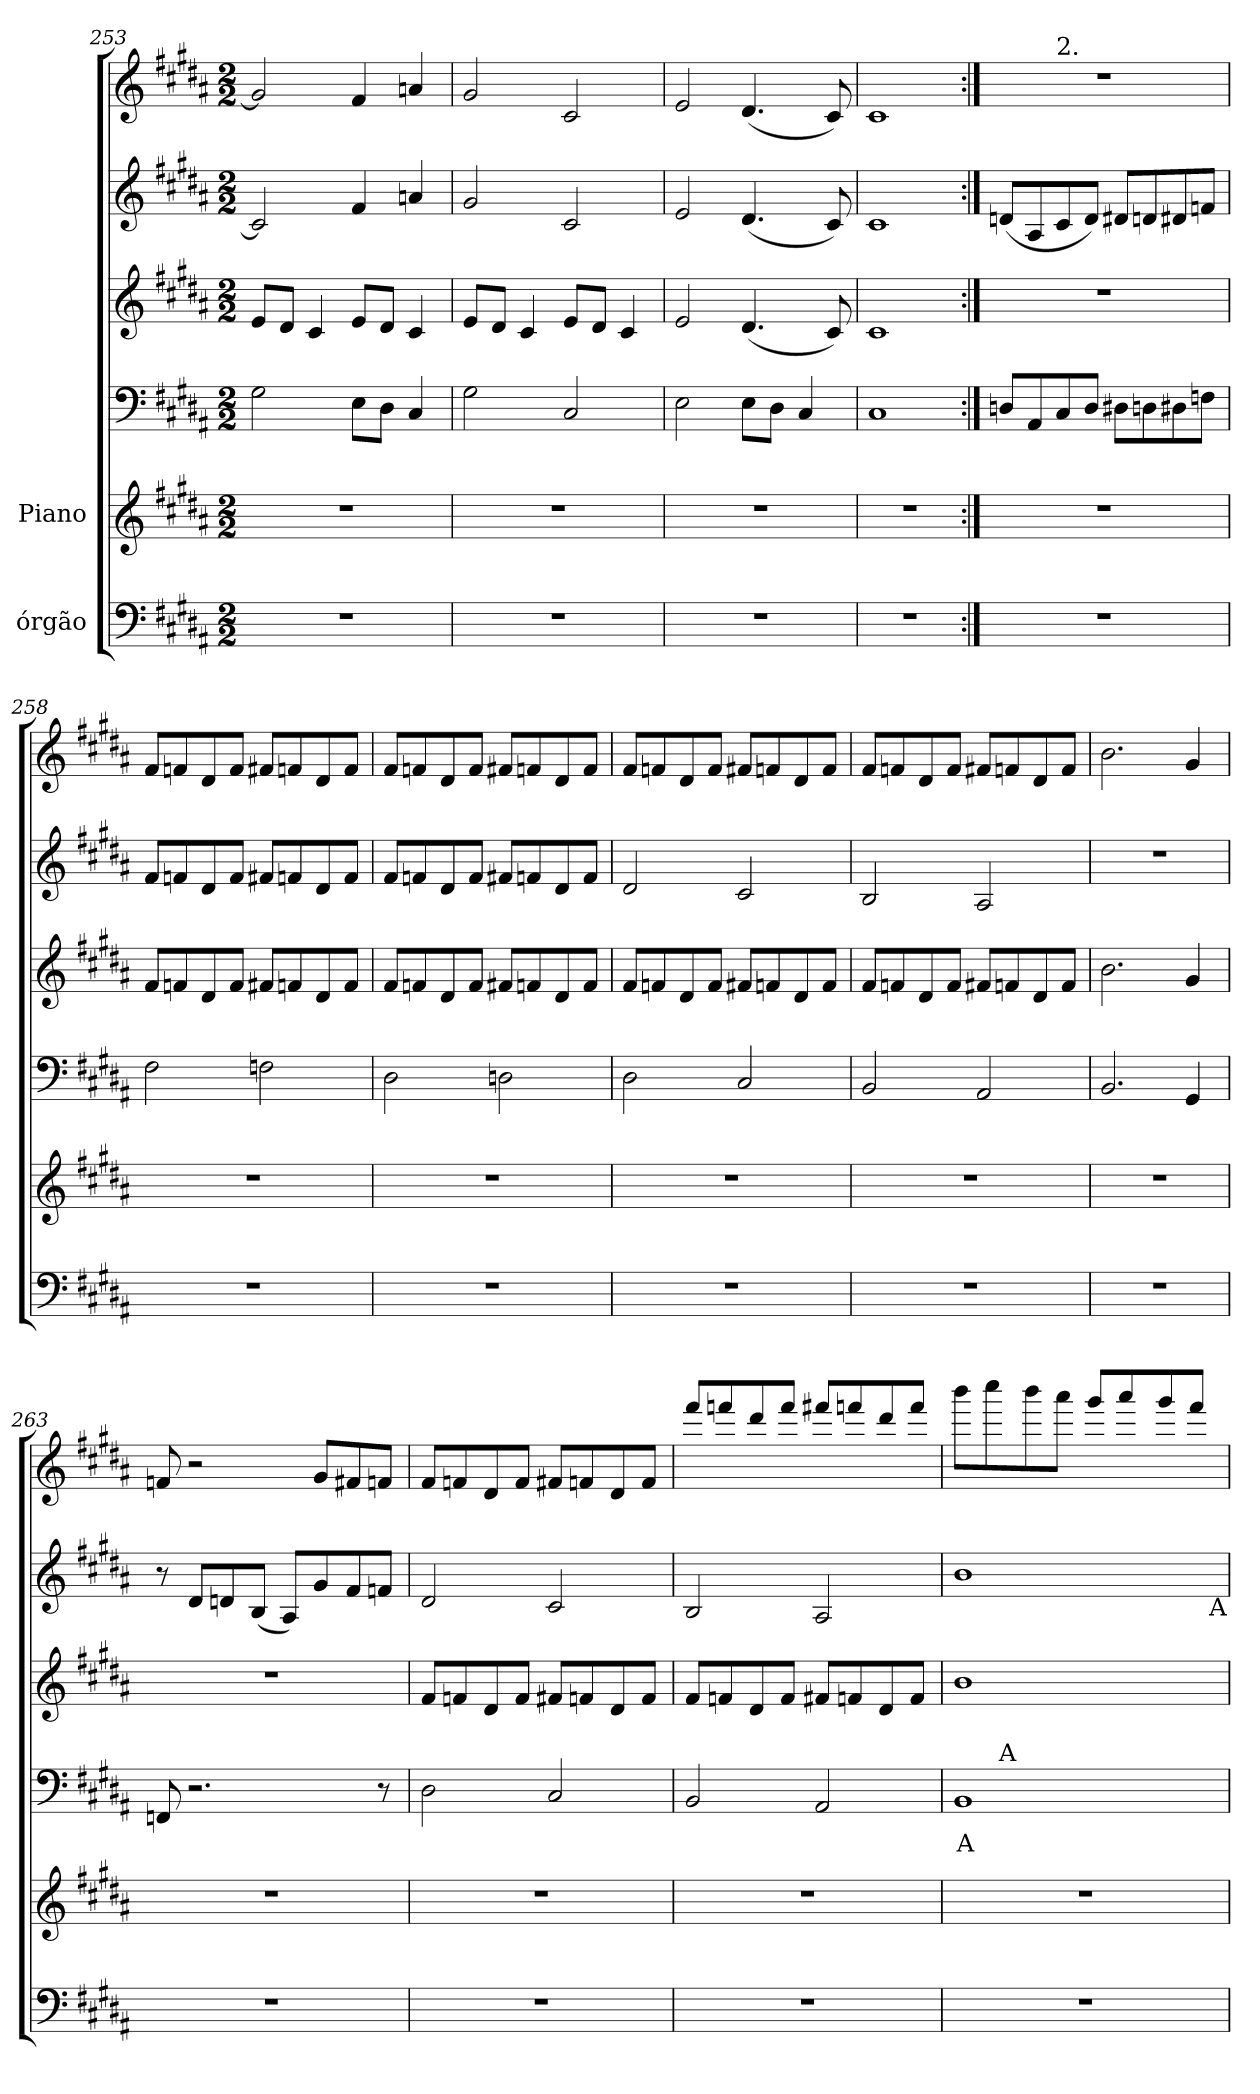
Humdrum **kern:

**kern	**kern	**kern	**text	**kern	**kern	**kern
*part6	*part5	*part4	*part4	*part3	*part2	*part1
*staff6	*staff5	*staff4	*staff4	*staff3	*staff2	*staff1
*I"órgão	*I"Piano	*	*	*	*	*
!!LO:PB:g=z
*clefF4	*clefG2	*clefF4	*	*clefG2	*clefG2	*clefG2
*k[f#c#g#d#a#]	*k[f#c#g#d#a#]	*k[f#c#g#d#a#]	*	*k[f#c#g#d#a#]	*k[f#c#g#d#a#]	*k[f#c#g#d#a#]
*B:	*B:	*B:	*	*B:	*B:	*B:
*M2/2	*M2/2	*M2/2	*	*M2/2	*M2/2	*M2/2
=253	=253	=253	=253	=253	=253	=253
1r	1r	2G#\	.	8e/L	2c#/]	2g#/]
.	.	.	.	8d#/J	.	.
.	.	.	.	4c#/	.	.
.	.	8E\L	.	8e/L	4f#/	4f#/
.	.	8D#\J	.	8d#/J	.	.
.	.	4C#/	.	4c#/	4an/	4an/
=254	=254	=254	=254	=254	=254	=254
1r	1r	2G#\	.	8e/L	2g#/	2g#/
.	.	.	.	8d#/J	.	.
.	.	.	.	4c#/	.	.
.	.	2C#/	.	8e/L	2c#/	2c#/
.	.	.	.	8d#/J	.	.
.	.	.	.	4c#/	.	.
=255	=255	=255	=255	=255	=255	=255
1r	1r	2E\	.	2e/	2e/	2e/
.	.	8E\L	.	(<4.d#/	(<4.d#/	(<4.d#/
.	.	8D#\J	.	.	.	.
.	.	4C#/	.	.	.	.
.	.	.	.	8c#/)	8c#/)	8c#/)
=256	=256	=256	=256	=256	=256	=256
1r	1r	1C#	.	1c#	1c#	1c#
!!LO:PB:g=z
=257:|!	=257:|!	=257:|!	=257:|!	=257:|!	=257:|!	=257:|!
*	*	*	*	*	*	*^
1r	1r	8Dn/L	.	1r	(<8dn/L	1r	4ryy
.	.	8AA#/	.	.	8A#/	.	.
!	!	!	!	!	!	!	!LO:TX:a:t=2.
.	.	8C#/	.	.	8c#/	.	2.ryy
.	.	8D/J	.	.	8d/J)	.	.
.	.	8D#X\L	.	.	8d#X/L	.	.
.	.	8Dn\	.	.	8dn/	.	.
.	.	8D#X\	.	.	8d#X/	.	.
.	.	8Fn\J	.	.	8fn/J	.	.
*	*	*	*	*	*	*v	*v
=258	=258	=258	=258	=258	=258	=258
1r	1r	2F#\	.	8f#/L	8f#/L	8f#/L
.	.	.	.	8fn/	8fn/	8fn/
.	.	.	.	8d#/	8d#/	8d#/
.	.	.	.	8f/J	8f/J	8f/J
.	.	2Fn\	.	8f#X/L	8f#X/L	8f#X/L
.	.	.	.	8fn/	8fn/	8fn/
.	.	.	.	8d#/	8d#/	8d#/
.	.	.	.	8f/J	8f/J	8f/J
=259	=259	=259	=259	=259	=259	=259
1r	1r	2D#\	.	8f#/L	8f#/L	8f#/L
.	.	.	.	8fn/	8fn/	8fn/
.	.	.	.	8d#/	8d#/	8d#/
.	.	.	.	8f/J	8f/J	8f/J
.	.	2Dn\	.	8f#X/L	8f#X/L	8f#X/L
.	.	.	.	8fn/	8fn/	8fn/
.	.	.	.	8d#/	8d#/	8d#/
.	.	.	.	8f/J	8f/J	8f/J
=260	=260	=260	=260	=260	=260	=260
1r	1r	2D#\	.	8f#/L	2d#/	8f#/L
.	.	.	.	8fn/	.	8fn/
.	.	.	.	8d#/	.	8d#/
.	.	.	.	8f/J	.	8f/J
.	.	2C#/	.	8f#X/L	2c#/	8f#X/L
.	.	.	.	8fn/	.	8fn/
.	.	.	.	8d#/	.	8d#/
.	.	.	.	8f/J	.	8f/J
!!LO:PB:g=z
=261	=261	=261	=261	=261	=261	=261
1r	1r	2BB/	.	8f#/L	2B/	8f#/L
.	.	.	.	8fn/	.	8fn/
.	.	.	.	8d#/	.	8d#/
.	.	.	.	8f/J	.	8f/J
.	.	2AA#/	.	8f#X/L	2A#/	8f#X/L
.	.	.	.	8fn/	.	8fn/
.	.	.	.	8d#/	.	8d#/
.	.	.	.	8f/J	.	8f/J
=262	=262	=262	=262	=262	=262	=262
1r	1r	2.BB/	.	2.b\	1r	2.b\
.	.	4GG#/	.	4g#/	.	4g#/
=263	=263	=263	=263	=263	=263	=263
1r	1r	8FFn/	.	1r	8r	8fn/
.	.	2.r	.	.	8d#/L	2r
.	.	.	.	.	8dn/	.
.	.	.	.	.	(8B/J	.
.	.	.	.	.	8A#/L)	.
.	.	.	.	.	8g#/	8g#/L
.	.	.	.	.	8f#/	8f#X/
.	.	8r	.	.	8fn/J	8fn/J
=264	=264	=264	=264	=264	=264	=264
1r	1r	2D#\	.	8f#/L	2d#/	8f#/L
.	.	.	.	8fn/	.	8fn/
.	.	.	.	8d#/	.	8d#/
.	.	.	.	8f/J	.	8f/J
.	.	2C#/	.	8f#X/L	2c#/	8f#X/L
.	.	.	.	8fn/	.	8fn/
.	.	.	.	8d#/	.	8d#/
.	.	.	.	8f/J	.	8f/J
!!LO:PB:g=z
=265	=265	=265	=265	=265	=265	=265
1r	1r	2BB/	.	8f#/L	2B/	8fff#/L
.	.	.	.	8fn/	.	8fffn/
.	.	.	.	8d#/	.	8ddd#/
.	.	.	.	8f/J	.	8fff/J
.	.	2AA#/	.	8f#X/L	2A#/	8fff#X/L
.	.	.	.	8fn/	.	8fffn/
.	.	.	.	8d#/	.	8ddd#/
.	.	.	.	8f/J	.	8fff/J
=266	=266	=266	=266	=266	=266	=266
!	!	!	!LO:LY:b	!	!	!
*	*	*^	*	*	*	*
1r	1r	1BB	8ryy	A	1b	1b	8bbb\L
.	.	.	32ryy	.	.	.	8cccc#\
!	!	!	!LO:TX:a:t=A	!	!	!	!
.	.	.	2ryy	.	.	.	.
.	.	.	.	.	.	.	8bbb\
.	.	.	.	.	.	.	8aaa#\J
.	.	.	.	.	.	.	8ggg#/L
.	.	.	.	.	.	.	8aaa#/
.	.	.	4ryy	.	.	.	.
.	.	.	.	.	.	.	8ggg#/
.	.	.	.	.	.	.	8fff#/J
.	.	.	16.ryy	.	.	.	.
!	!	!	!	!	!	!LO:TX:b:t=A	!
*	*	*v	*v	*	*	*	*
=	=	=	=	=	=	=
*-	*-	*-	*-	*-	*-	*-
